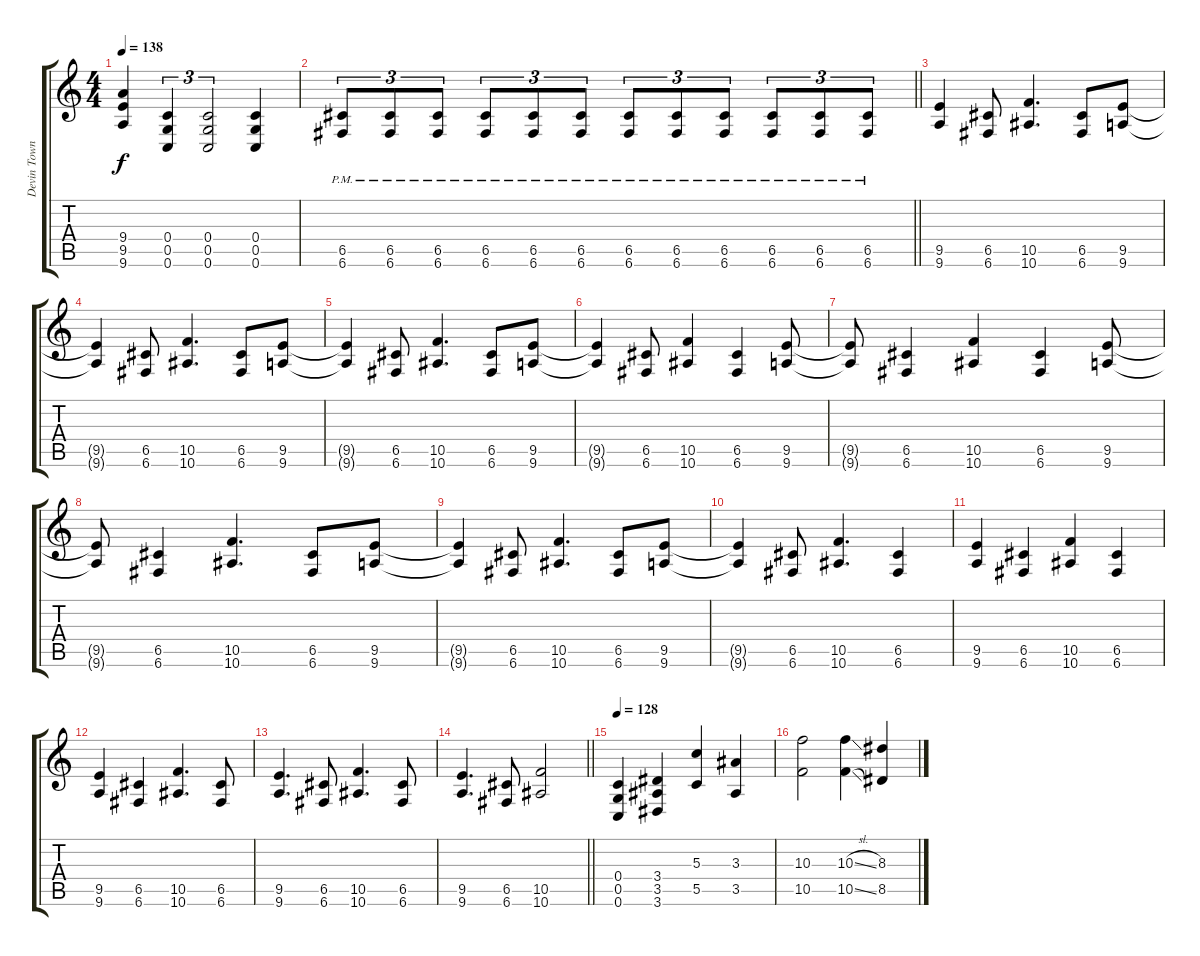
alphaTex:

\track ("Devin Townsend" "Devin Town") {instrument distortionguitar}
\staff {score tabs}
\tuning (E4 C4 G3 C3 G2 C2) {hide}
\ts (4 4)
\tempo 138
\clef g2
\ks c
(9.4 9.5 9.6).4{dy f} (0.4 0.5 0.6).4{tu (3 2)} (0.4 0.5 0.6).2{tu (3 2)} (0.4 0.5 0.6).4 |
\barLineRight lightlight
(6.5{pm} 6.6{pm}).8{tu (3 2)} (6.5{pm} 6.6{pm}).8{tu (3 2)} (6.5{pm} 6.6{pm}).8{tu (3 2)} (6.5{pm} 6.6{pm}).8{tu (3 2)} (6.5{pm} 6.6{pm}).8{tu (3 2)} (6.5{pm} 6.6{pm}).8{tu (3 2)} (6.5{pm} 6.6{pm}).8{tu (3 2)} (6.5{pm} 6.6{pm}).8{tu (3 2)} (6.5{pm} 6.6{pm}).8{tu (3 2)} (6.5{pm} 6.6{pm}).8{tu (3 2)} (6.5{pm} 6.6{pm}).8{tu (3 2)} (6.5{pm} 6.6{pm}).8{tu (3 2)} |
(9.5 9.6).4 (6.5 6.6).8 (10.5 10.6).4{d} (6.5 6.6).8 (9.5 9.6).8 |
(9.5{t} 9.6{t}).4 (6.5 6.6).8 (10.5 10.6).4{d} (6.5 6.6).8 (9.5 9.6).8 |
(9.5{t} 9.6{t}).4 (6.5 6.6).8 (10.5 10.6).4{d} (6.5 6.6).8 (9.5 9.6).8 |
(9.5{t} 9.6{t}).4 (6.5 6.6).8 (10.5 10.6).4 (6.5 6.6).4 (9.5 9.6).8 |
(9.5{t} 9.6{t}).8 (6.5 6.6).4 (10.5 10.6).4 (6.5 6.6).4 (9.5 9.6).8 |
(9.5{t} 9.6{t}).8 (6.5 6.6).4 (10.5 10.6).4{d} (6.5 6.6).8 (9.5 9.6).8 |
(9.5{t} 9.6{t}).4 (6.5 6.6).8 (10.5 10.6).4{d} (6.5 6.6).8 (9.5 9.6).8 |
(9.5{t} 9.6{t}).4 (6.5 6.6).8 (10.5 10.6).4{d} (6.5 6.6).4 |
(9.5 9.6).4 (6.5 6.6).4 (10.5 10.6).4 (6.5 6.6).4 |
(9.5 9.6).4 (6.5 6.6).4 (10.5 10.6).4{d} (6.5 6.6).8 |
(9.5 9.6).4{d} (6.5 6.6).8 (10.5 10.6).4{d} (6.5 6.6).8 |
\barLineRight lightlight
(9.5 9.6).4{d} (6.5 6.6).8 (10.5 10.6).2 |
\tempo 128
(0.4 0.5 0.6).4 (3.4 3.5 3.6).4 (5.3 5.5).4 (3.3 3.5).4 |
(10.3 10.5).2 (10.3{sl} 10.5{sl}).4 (8.3 8.5).4
